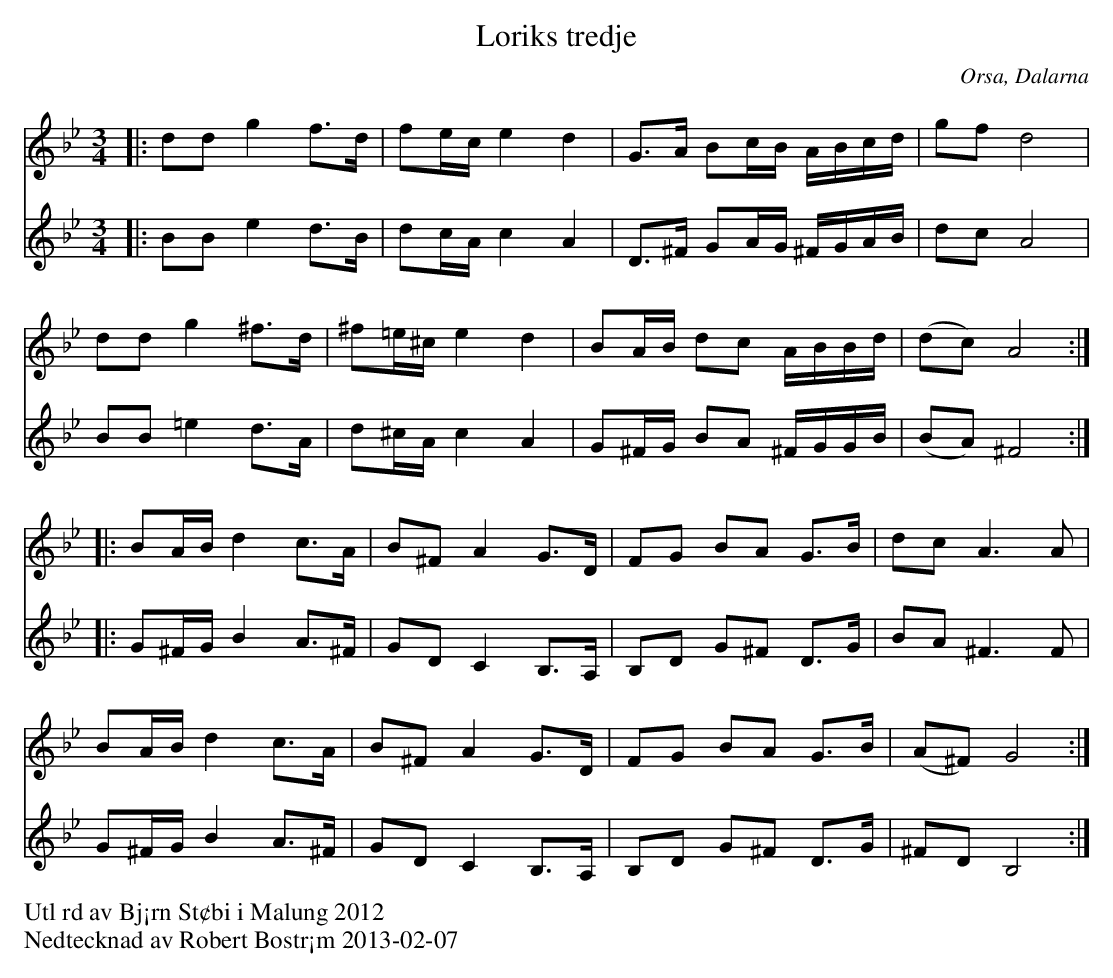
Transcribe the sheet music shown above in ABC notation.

X:1
T:Loriks tredje
O:Orsa, Dalarna
M:3/4
L:1/8
K:Gm
%%score (T1) (B1)
V:T1  clef=treble
V:B1 clef=treble % clef=bass   %octave=+2 %middle=d %octave=-2
[V:T1]|:dd g2 f3/2d/|fe/c/ e2 d2|G3/2A/ Bc/B/ A/B/c/d/ | gfd4 |
[V:B1]|:BB e2 d3/2B/|dc/A/ c2 A2|D3/2^F/ GA/G/ ^F/G/A/B/ |dcA4 |
[V:T1]dd g2 ^f3/d/|^f=e/^c/ e2 d2|BA/B/ dc A/B/B/d/ | (dc) A4 :|
[V:B1]BB =e2 d3/A/|d^c/A/ c2 A2|G^F/G/ BA ^F/G/G/B/ | (BA) ^F4 :|
[V:T1]|:BA/B/ d2 c3/A/  |B^F A2 G3/D/|FG BA G3/B/ |dc A3 A|
[V:B1]|:G^F/G/ B2 A3/^F/|GD C2 B,3/A,/|B,D G^F D3/G/ |BA ^F3 F|
[V:T1]BA/B/ d2 c3/A/|B^F A2 G3/D/|FG BA G3/B/ |(A^F) G4:|
[V:B1]G^F/G/ B2 A3/^F/|GD C2 B,3/A,/|B,D G^F D3/G/ |^FD B,4:|
%%begintext
Utl rd av Bj¡rn St¢bi i Malung 2012
Nedtecknad av Robert Bostr¡m 2013-02-07
